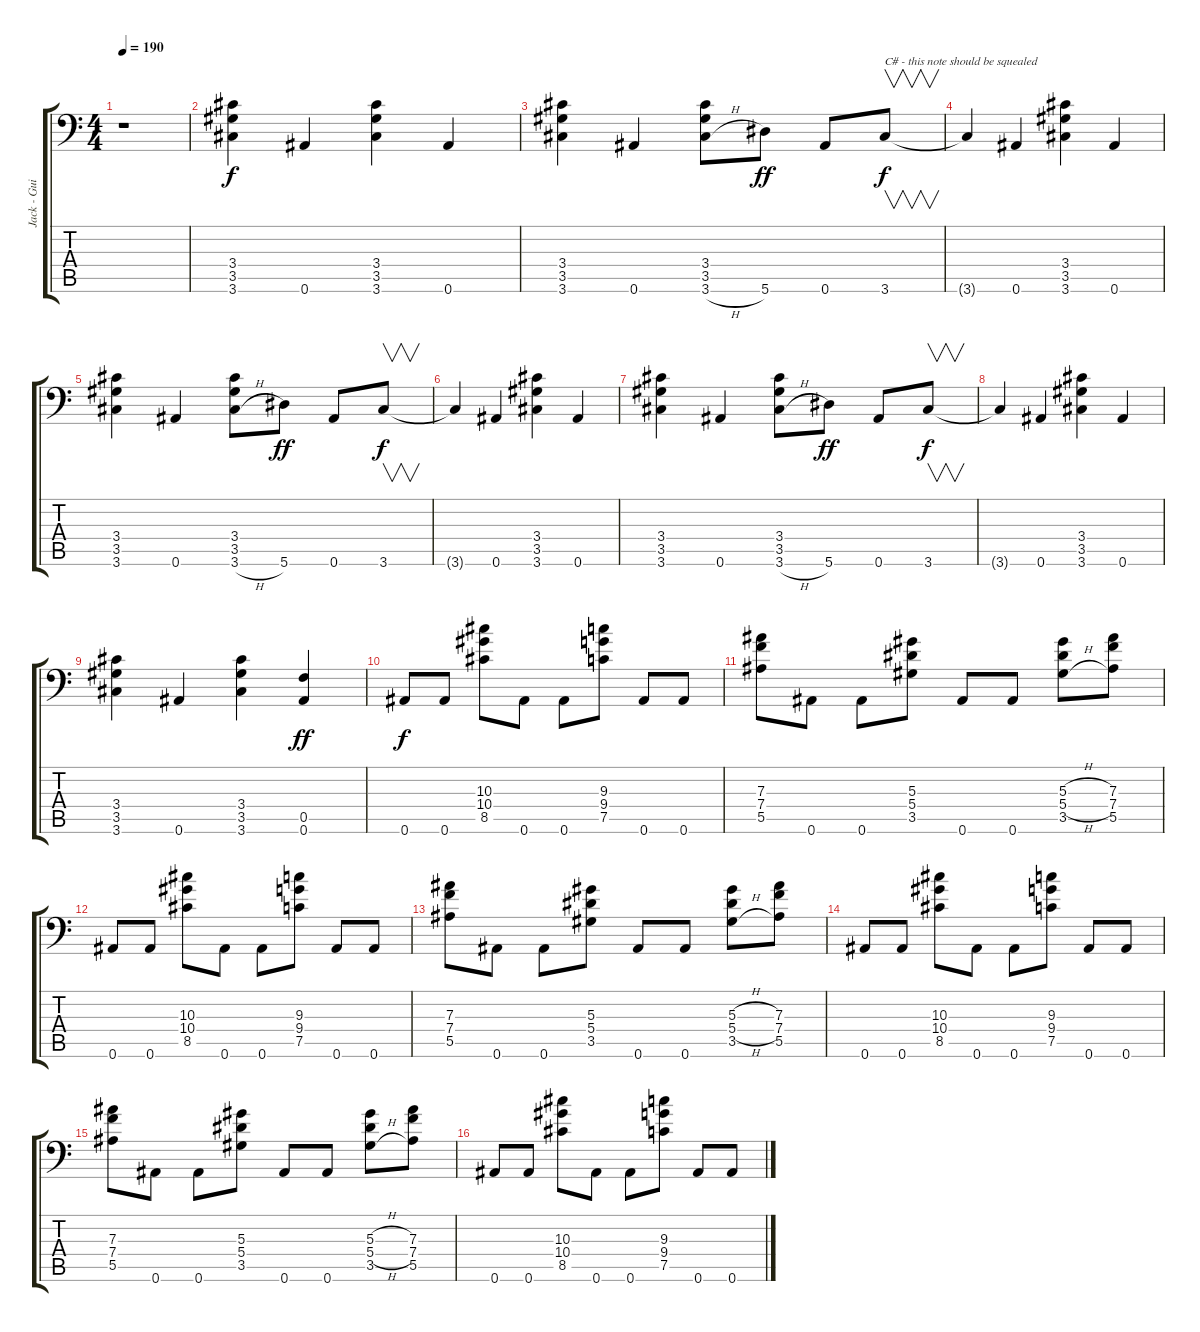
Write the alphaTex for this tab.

\track ("Jack - Guitar" "Jack - Gui") {instrument distortionguitar}
\staff {score tabs}
\tuning (C4 G3 Eb3 Bb2 F2 Bb1) {hide}
\ts (4 4)
\tempo 190
\clef f4
\ks c
r.1{dy f} |
(3.4 3.5 3.6).4 0.6.4 (3.4 3.5 3.6).4 0.6.4 |
(3.4 3.5 3.6).4 0.6.4 (3.4 3.5 3.6{h}).8 5.6.8{dy ff} 0.6.8 3.6.8{v txt "C# - this note should be squealed" dy f} |
3.6{t}.4 0.6.4 (3.4 3.5 3.6).4 0.6.4 |
(3.4 3.5 3.6).4 0.6.4 (3.4 3.5 3.6{h}).8 5.6.8{dy ff} 0.6.8 3.6.8{v dy f} |
3.6{t}.4 0.6.4 (3.4 3.5 3.6).4 0.6.4 |
(3.4 3.5 3.6).4 0.6.4 (3.4 3.5 3.6{h}).8 5.6.8{dy ff} 0.6.8 3.6.8{v dy f} |
3.6{t}.4 0.6.4 (3.4 3.5 3.6).4 0.6.4 |
(3.4 3.5 3.6).4 0.6.4 (3.4 3.5 3.6).4 (0.5 0.6).4{dy ff} |
0.6.8{dy f} 0.6.8 (10.3 10.4 8.5).8 0.6.8 0.6.8 (9.3 9.4 7.5).8 0.6.8 0.6.8 |
(7.3 7.4 5.5).8 0.6.8 0.6.8 (5.3 5.4 3.5).8 0.6.8 0.6.8 (5.3{h} 5.4{h} 3.5{h}).8 (7.3 7.4 5.5).8 |
0.6.8 0.6.8 (10.3 10.4 8.5).8 0.6.8 0.6.8 (9.3 9.4 7.5).8 0.6.8 0.6.8 |
(7.3 7.4 5.5).8 0.6.8 0.6.8 (5.3 5.4 3.5).8 0.6.8 0.6.8 (5.3{h} 5.4{h} 3.5{h}).8 (7.3 7.4 5.5).8 |
0.6.8 0.6.8 (10.3 10.4 8.5).8 0.6.8 0.6.8 (9.3 9.4 7.5).8 0.6.8 0.6.8 |
(7.3 7.4 5.5).8 0.6.8 0.6.8 (5.3 5.4 3.5).8 0.6.8 0.6.8 (5.3{h} 5.4{h} 3.5{h}).8 (7.3 7.4 5.5).8 |
0.6.8 0.6.8 (10.3 10.4 8.5).8 0.6.8 0.6.8 (9.3 9.4 7.5).8 0.6.8 0.6.8
